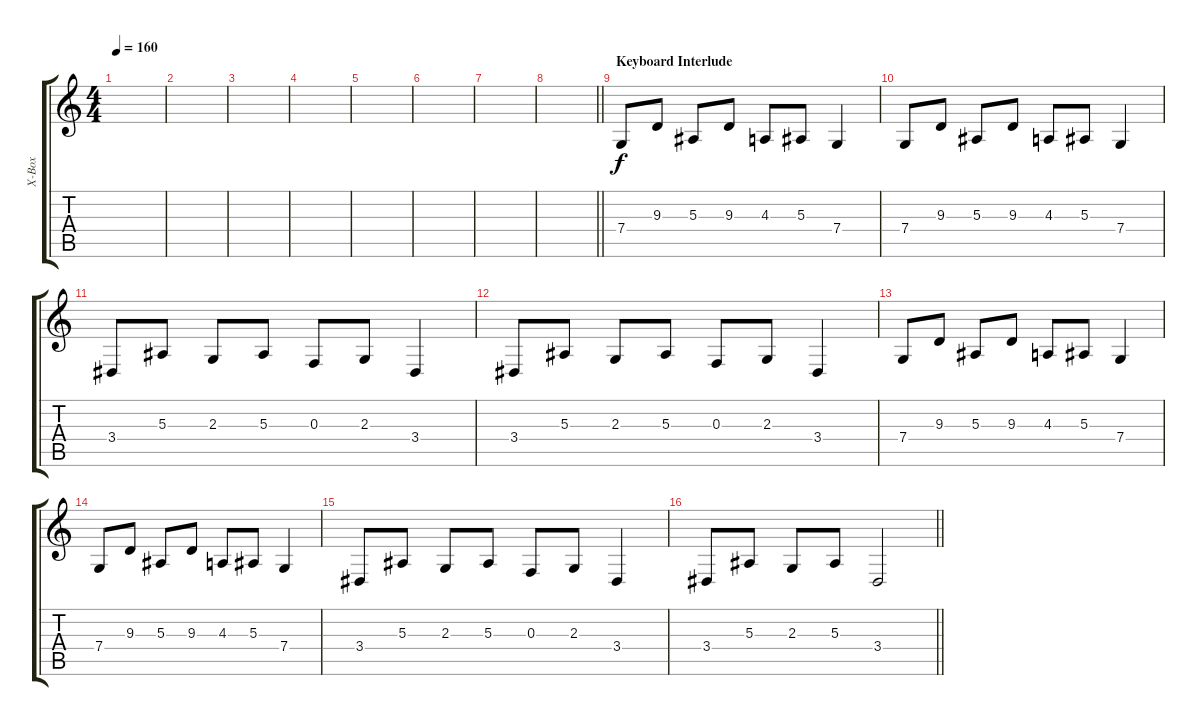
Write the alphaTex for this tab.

\track ("X-Box" "X-Box") {instrument musicbox}
\staff {score tabs}
\tuning (D4 A3 F3 C3 G2 D2) {hide}
\ts (4 4)
\tempo 160
\clef g2
\ks c
|
|
|
|
|
|
|
\barLineRight lightlight
|
\section ("" "Keyboard Interlude")
7.4.8 9.3.8 5.3.8 9.3.8 4.3.8 5.3.8 7.4.4 |
7.4.8 9.3.8 5.3.8 9.3.8 4.3.8 5.3.8 7.4.4 |
3.4.8 5.3.8 2.3.8 5.3.8 0.3.8 2.3.8 3.4.4 |
3.4.8 5.3.8 2.3.8 5.3.8 0.3.8 2.3.8 3.4.4 |
7.4.8 9.3.8 5.3.8 9.3.8 4.3.8 5.3.8 7.4.4 |
7.4.8 9.3.8 5.3.8 9.3.8 4.3.8 5.3.8 7.4.4 |
3.4.8 5.3.8 2.3.8 5.3.8 0.3.8 2.3.8 3.4.4 |
\barLineRight lightlight
3.4.8 5.3.8 2.3.8 5.3.8 3.4.2
